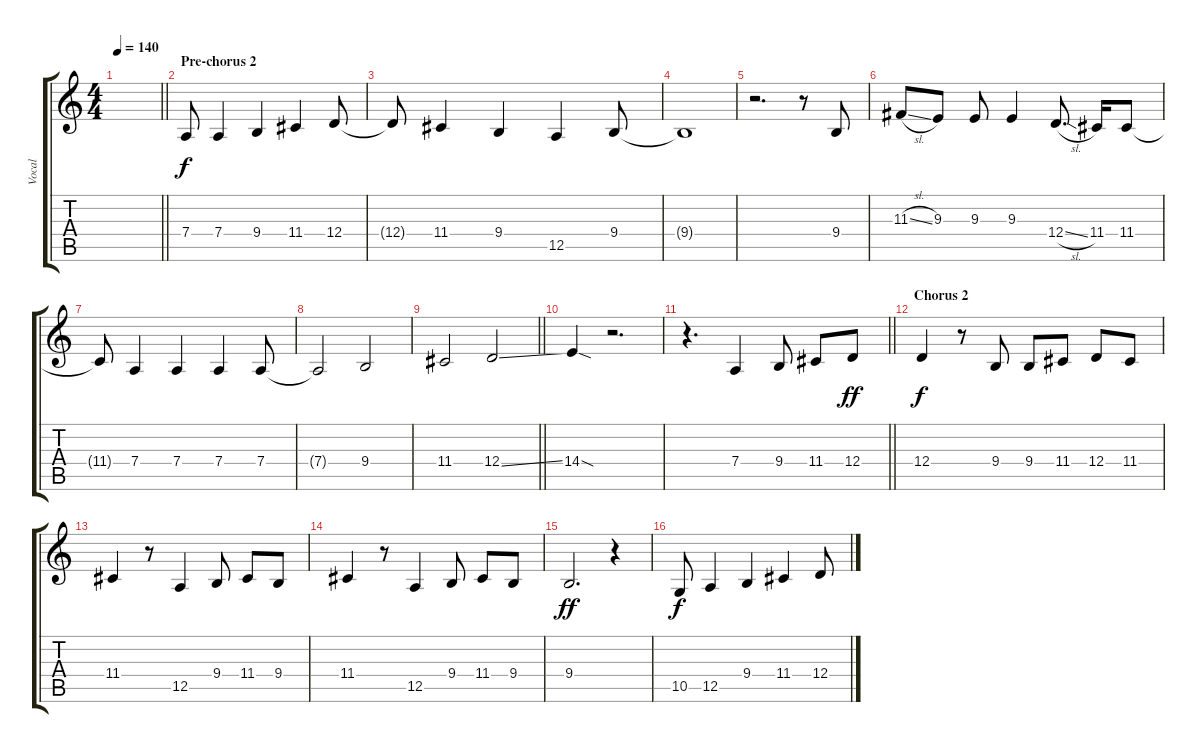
\track ("Vocal" "Vocal") {instrument altosax}
\staff {score tabs}
\tuning (E4 B3 G3 D3 A2 E2) {hide}
\ts (4 4)
\tempo 140
\clef g2
\barLineRight lightlight
\ks c
|
\section ("" "Pre-chorus 2")
7.4.8 7.4.4 9.4.4 11.4.4 12.4.8 |
12.4{t}.8 11.4.4 9.4.4 12.5.4 9.4.8 |
9.4{t}.1 |
r.2{d} r.8 9.4.8 |
11.3{sl}.8 9.3.8 9.3.8 9.3.4 12.4{sl}.8{d} 11.4.16 11.4.8 |
11.4{t}.8 7.4.4 7.4.4 7.4.4 7.4.8 |
7.4{t}.2 9.4.2 |
\barLineRight lightlight
11.4.2 12.4{ss}.2 |
14.4{sod}.4 r.2{d} |
\barLineRight lightlight
r.4{d} 7.4.4 9.4.8 11.4.8 12.4.8{dy ff} |
\section ("" "Chorus 2")
12.4.4{dy f} r.8 9.4.8 9.4.8 11.4.8 12.4.8 11.4.8 |
11.4.4 r.8 12.5.4 9.4.8 11.4.8 9.4.8 |
11.4.4 r.8 12.5.4 9.4.8 11.4.8 9.4.8 |
9.4.2{d dy ff} r.4 |
10.5.8{dy f} 12.5.4 9.4.4 11.4.4 12.4.8
